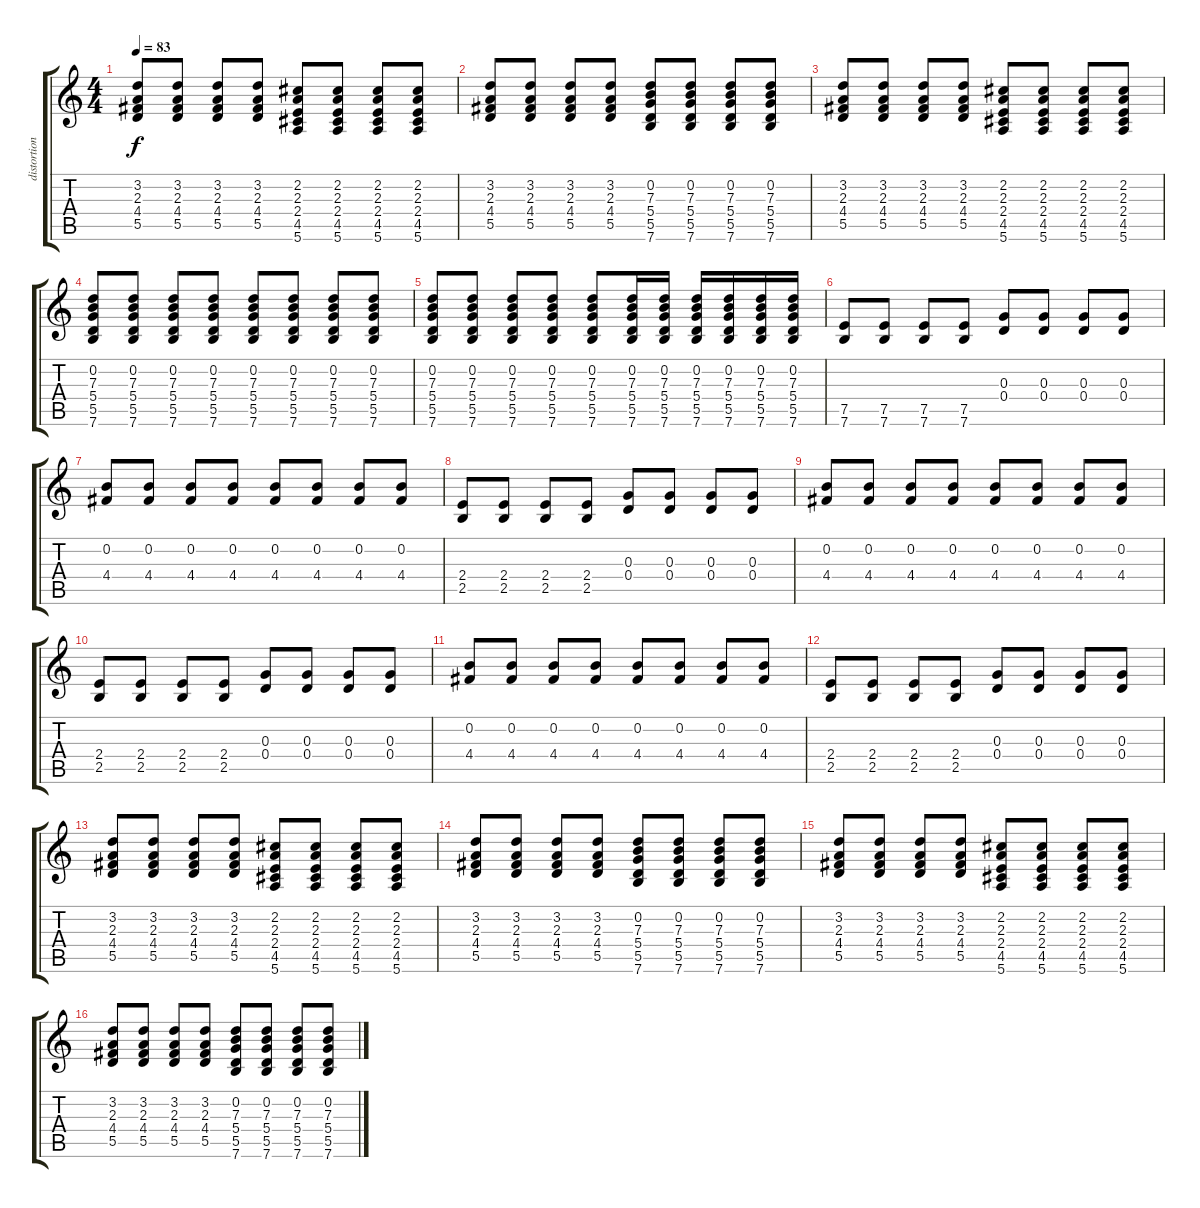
\track ("distortion guitar" "distortion") {instrument distortionguitar}
\staff {score tabs}
\tuning (E4 B3 G3 D3 A2 E2) {hide}
\ts (4 4)
\tempo 83
\clef g2
\ks c
(3.2 2.3 4.4 5.5).8{dy f} (3.2 2.3 4.4 5.5).8 (3.2 2.3 4.4 5.5).8 (3.2 2.3 4.4 5.5).8 (2.2 2.3 2.4 4.5 5.6).8 (2.2 2.3 2.4 4.5 5.6).8 (2.2 2.3 2.4 4.5 5.6).8 (2.2 2.3 2.4 4.5 5.6).8 |
(3.2 2.3 4.4 5.5).8 (3.2 2.3 4.4 5.5).8 (3.2 2.3 4.4 5.5).8 (3.2 2.3 4.4 5.5).8 (0.2 7.3 5.4 5.5 7.6).8 (0.2 7.3 5.4 5.5 7.6).8 (0.2 7.3 5.4 5.5 7.6).8 (0.2 7.3 5.4 5.5 7.6).8 |
(3.2 2.3 4.4 5.5).8 (3.2 2.3 4.4 5.5).8 (3.2 2.3 4.4 5.5).8 (3.2 2.3 4.4 5.5).8 (2.2 2.3 2.4 4.5 5.6).8 (2.2 2.3 2.4 4.5 5.6).8 (2.2 2.3 2.4 4.5 5.6).8 (2.2 2.3 2.4 4.5 5.6).8 |
(0.2 7.3 5.4 5.5 7.6).8 (0.2 7.3 5.4 5.5 7.6).8 (0.2 7.3 5.4 5.5 7.6).8 (0.2 7.3 5.4 5.5 7.6).8 (0.2 7.3 5.4 5.5 7.6).8 (0.2 7.3 5.4 5.5 7.6).8 (0.2 7.3 5.4 5.5 7.6).8 (0.2 7.3 5.4 5.5 7.6).8 |
(0.2 7.3 5.4 5.5 7.6).8 (0.2 7.3 5.4 5.5 7.6).8 (0.2 7.3 5.4 5.5 7.6).8 (0.2 7.3 5.4 5.5 7.6).8 (0.2 7.3 5.4 5.5 7.6).8 (0.2 7.3 5.4 5.5 7.6).16 (0.2 7.3 5.4 5.5 7.6).16 (0.2 7.3 5.4 5.5 7.6).16 (0.2 7.3 5.4 5.5 7.6).16 (0.2 7.3 5.4 5.5 7.6).16 (0.2 7.3 5.4 5.5 7.6).16 |
(7.5 7.6).8 (7.5 7.6).8 (7.5 7.6).8 (7.5 7.6).8 (0.3 0.4).8 (0.3 0.4).8 (0.3 0.4).8 (0.3 0.4).8 |
(0.2 4.4).8 (0.2 4.4).8 (0.2 4.4).8 (0.2 4.4).8 (0.2 4.4).8 (0.2 4.4).8 (0.2 4.4).8 (0.2 4.4).8 |
(2.4 2.5).8 (2.4 2.5).8 (2.4 2.5).8 (2.4 2.5).8 (0.3 0.4).8 (0.3 0.4).8 (0.3 0.4).8 (0.3 0.4).8 |
(0.2 4.4).8 (0.2 4.4).8 (0.2 4.4).8 (0.2 4.4).8 (0.2 4.4).8 (0.2 4.4).8 (0.2 4.4).8 (0.2 4.4).8 |
(2.4 2.5).8 (2.4 2.5).8 (2.4 2.5).8 (2.4 2.5).8 (0.3 0.4).8 (0.3 0.4).8 (0.3 0.4).8 (0.3 0.4).8 |
(0.2 4.4).8 (0.2 4.4).8 (0.2 4.4).8 (0.2 4.4).8 (0.2 4.4).8 (0.2 4.4).8 (0.2 4.4).8 (0.2 4.4).8 |
(2.4 2.5).8 (2.4 2.5).8 (2.4 2.5).8 (2.4 2.5).8 (0.3 0.4).8 (0.3 0.4).8 (0.3 0.4).8 (0.3 0.4).8 |
(3.2 2.3 4.4 5.5).8 (3.2 2.3 4.4 5.5).8 (3.2 2.3 4.4 5.5).8 (3.2 2.3 4.4 5.5).8 (2.2 2.3 2.4 4.5 5.6).8 (2.2 2.3 2.4 4.5 5.6).8 (2.2 2.3 2.4 4.5 5.6).8 (2.2 2.3 2.4 4.5 5.6).8 |
(3.2 2.3 4.4 5.5).8 (3.2 2.3 4.4 5.5).8 (3.2 2.3 4.4 5.5).8 (3.2 2.3 4.4 5.5).8 (0.2 7.3 5.4 5.5 7.6).8 (0.2 7.3 5.4 5.5 7.6).8 (0.2 7.3 5.4 5.5 7.6).8 (0.2 7.3 5.4 5.5 7.6).8 |
(3.2 2.3 4.4 5.5).8 (3.2 2.3 4.4 5.5).8 (3.2 2.3 4.4 5.5).8 (3.2 2.3 4.4 5.5).8 (2.2 2.3 2.4 4.5 5.6).8 (2.2 2.3 2.4 4.5 5.6).8 (2.2 2.3 2.4 4.5 5.6).8 (2.2 2.3 2.4 4.5 5.6).8 |
(3.2 2.3 4.4 5.5).8 (3.2 2.3 4.4 5.5).8 (3.2 2.3 4.4 5.5).8 (3.2 2.3 4.4 5.5).8 (0.2 7.3 5.4 5.5 7.6).8 (0.2 7.3 5.4 5.5 7.6).8 (0.2 7.3 5.4 5.5 7.6).8 (0.2 7.3 5.4 5.5 7.6).8
